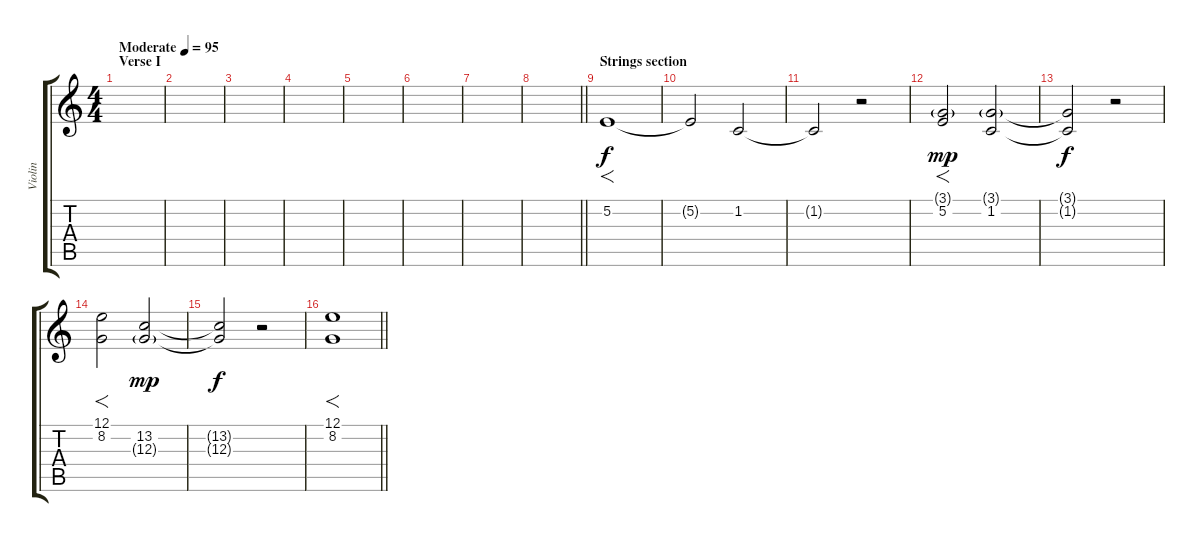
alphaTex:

\track ("Violin" "Violin") {instrument violin}
\staff {score tabs}
\tuning (E4 B3 G3 D3 A2 E2) {hide}
\ts (4 4)
\section ("" "Verse I")
\tempo (95 "Moderate")
\clef g2
\ks c
|
|
|
|
|
|
|
\barLineRight lightlight
|
\section ("" "Strings section")
5.2.1{f} |
5.2{t}.2 1.2.2 |
1.2{t}.2 r.2 |
(3.1{g} 5.2).2{f dy mp} (3.1{g} 1.2).2 |
(3.1{t} 1.2{t}).2{dy f} r.2 |
(12.1 8.2).2{f} (13.2 12.3{g}).2{dy mp} |
(13.2{t} 12.3{t}).2{dy f} r.2 |
\barLineRight lightlight
(12.1 8.2).1{f}
